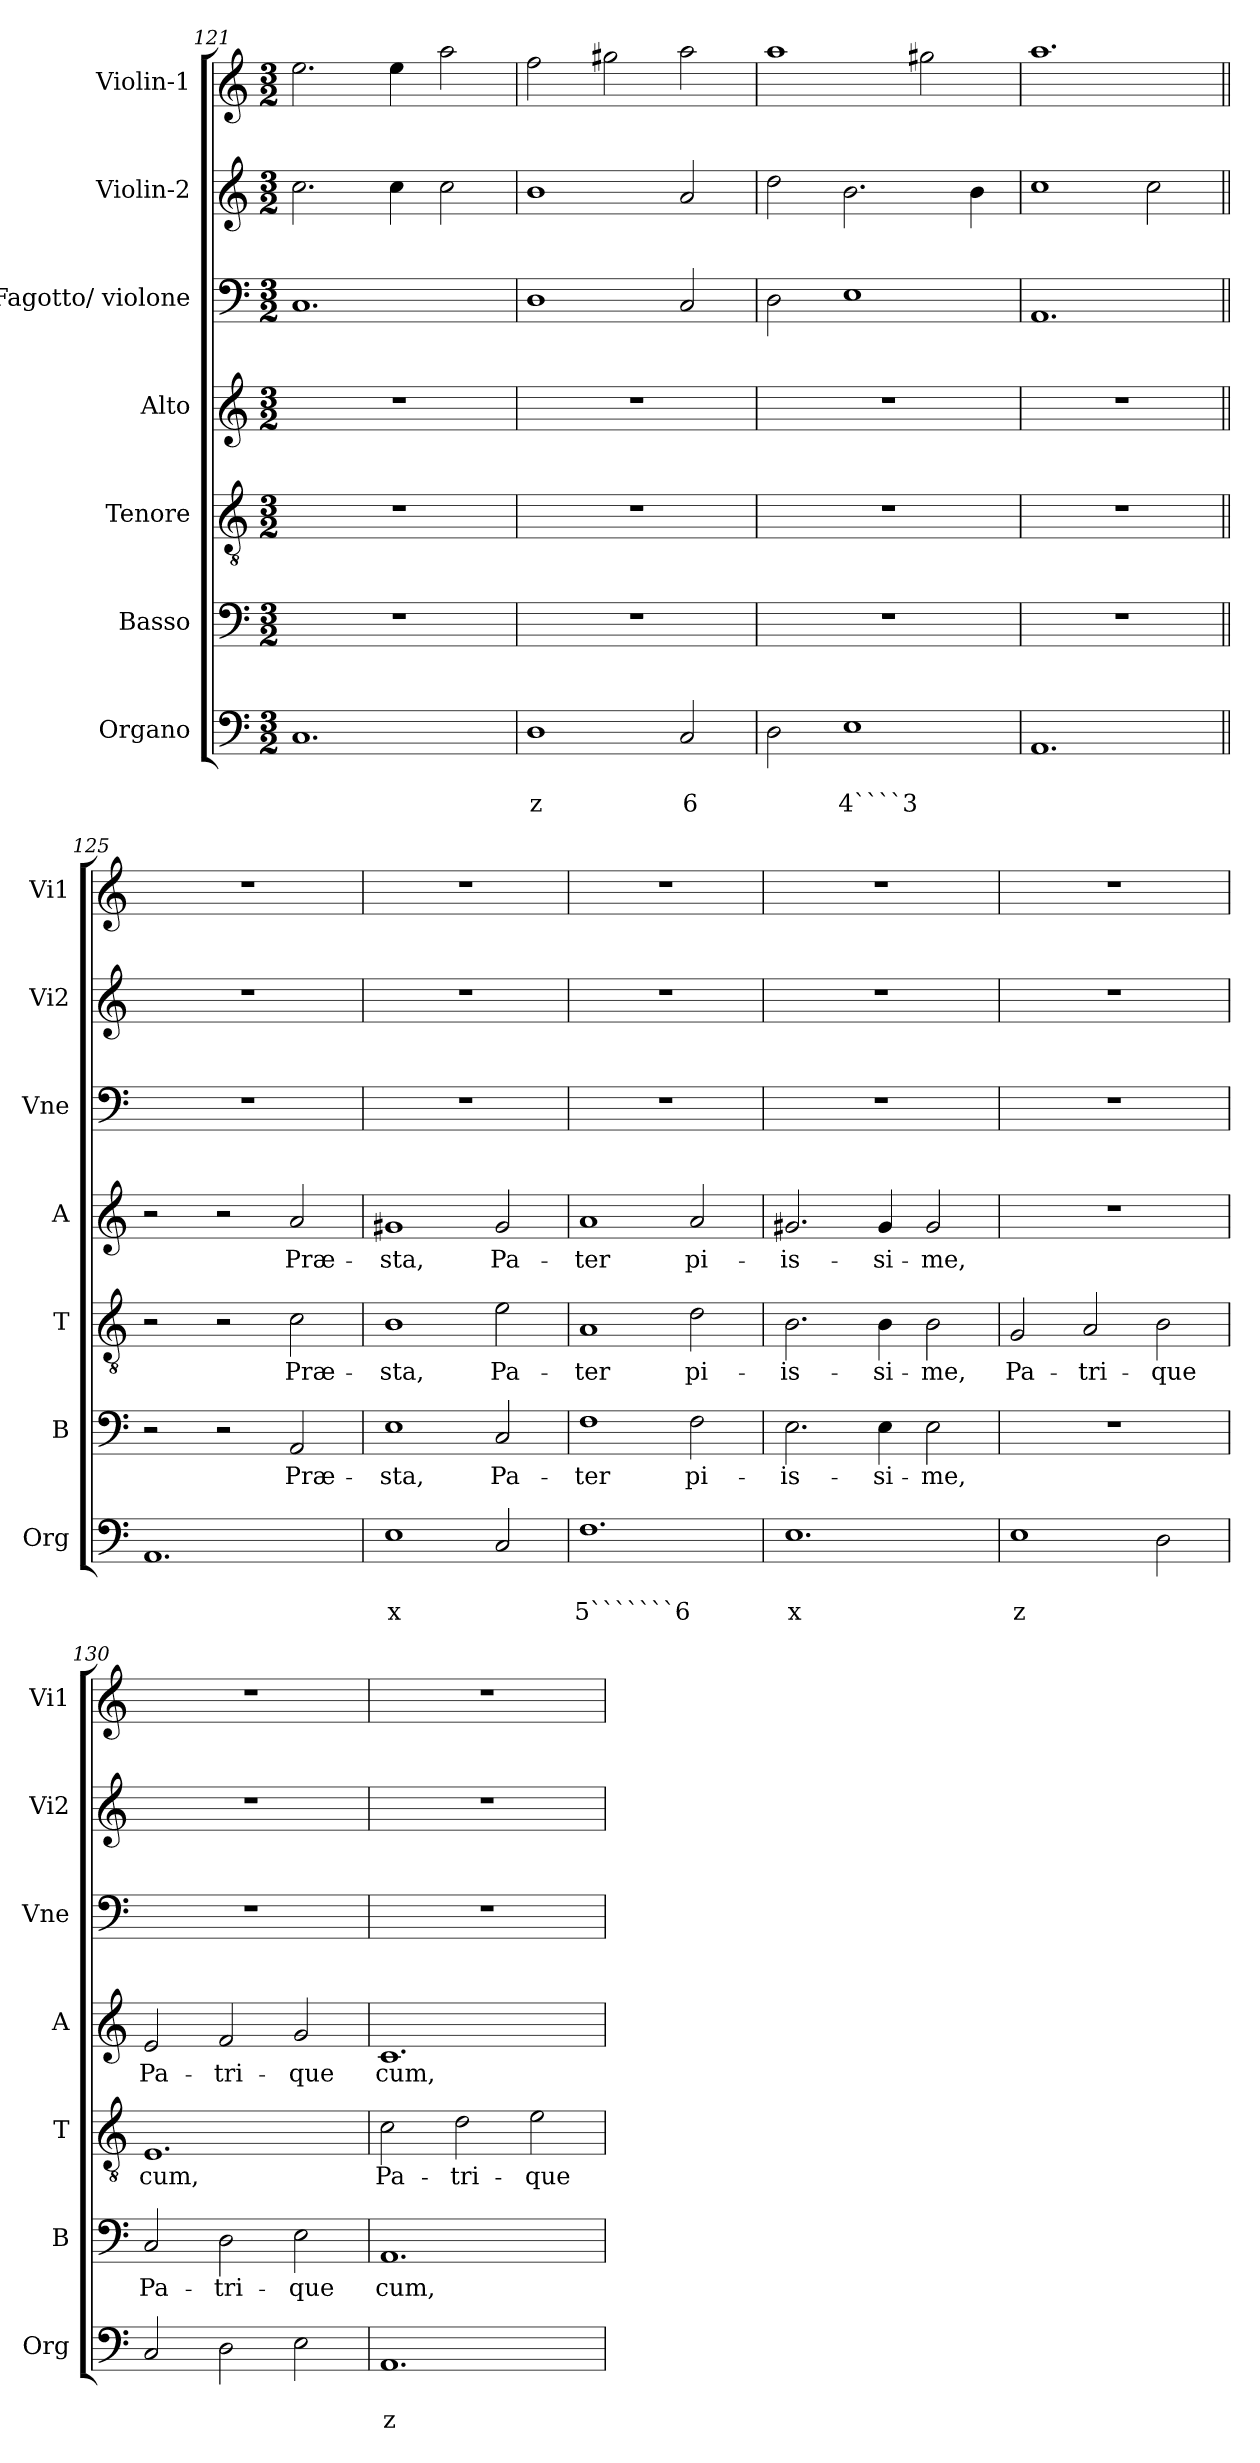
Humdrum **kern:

**kern	**text	**text	**kern	**text	**kern	**text	**kern	**text	**kern	**kern	**kern
*part7	*part7	*part7	*part6	*part6	*part5	*part5	*part4	*part4	*part3	*part2	*part1
*staff7	*staff7	*staff7	*staff6	*staff6	*staff5	*staff5	*staff4	*staff4	*staff3	*staff2	*staff1
*I"Organo	*	*	*I"Basso	*	*I"Tenore	*	*I"Alto	*	*I"Fagotto/ violone	*I"Violin-2	*I"Violin-1
*I'Org	*	*	*I'B	*	*I'T	*	*I'A	*	*I'Vne	*I'Vi2	*I'Vi1
*clefF4	*	*	*clefF4	*	*clefGv2	*	*clefG2	*	*clefF4	*clefG2	*clefG2
*k[]	*	*	*k[]	*	*k[]	*	*k[]	*	*k[]	*k[]	*k[]
*C:	*	*	*C:	*	*C:	*	*C:	*	*C:	*C:	*C:
*M3/2	*	*	*M3/2	*	*M3/2	*	*M3/2	*	*M3/2	*M3/2	*M3/2
=121	=121	=121	=121	=121	=121	=121	=121	=121	=121	=121	=121
1.C	.	.	1.r	.	1.r	.	1.r	.	1.C	2.cc\	2.ee\
.	.	.	.	.	.	.	.	.	.	4cc\	4ee\
.	.	.	.	.	.	.	.	.	.	2cc\	2aa\
=122	=122	=122	=122	=122	=122	=122	=122	=122	=122	=122	=122
!	!	!LO:LY:b	!	!	!	!	!	!	!	!	!
1D	.	z	1.r	.	1.r	.	1.r	.	1D	1b	2ff\
.	.	.	.	.	.	.	.	.	.	.	2gg#X\
!	!	!LO:LY:b	!	!	!	!	!	!	!	!	!
2C/	.	6	.	.	.	.	.	.	2C/	2a/	2aa\
=123	=123	=123	=123	=123	=123	=123	=123	=123	=123	=123	=123
2D\	.	.	1.r	.	1.r	.	1.r	.	2D\	2dd\	1aa
!	!	!LO:LY:b	!	!	!	!	!	!	!	!	!
1E	.	4````3	.	.	.	.	.	.	1E	2.b\	.
.	.	.	.	.	.	.	.	.	.	.	2gg#X\
.	.	.	.	.	.	.	.	.	.	4b\	.
=124	=124	=124	=124	=124	=124	=124	=124	=124	=124	=124	=124
1.AA	.	.	1.r	.	1.r	.	1.r	.	1.AA	1cc	1.aa
.	.	.	.	.	.	.	.	.	.	2cc\	.
!!LO:PB:g=z
=125||	=125||	=125||	=125||	=125||	=125||	=125||	=125||	=125||	=125||	=125||	=125||
1.AA	.	.	2r	.	2r	.	2r	.	1.r	1.r	1.r
.	.	.	2r	.	2r	.	2r	.	.	.	.
!	!	!	!	!LO:LY:b	!	!LO:LY:b	!	!LO:LY:b	!	!	!
.	.	.	2AA/	Præ-	2c\	Præ-	2a/	Præ-	.	.	.
=126	=126	=126	=126	=126	=126	=126	=126	=126	=126	=126	=126
!	!	!LO:LY:b	!	!LO:LY:b	!	!LO:LY:b	!	!LO:LY:b	!	!	!
1E	.	x	1E	-sta,	1B	-sta,	1g#X	-sta,	1.r	1.r	1.r
!	!	!	!	!LO:LY:b	!	!LO:LY:b	!	!LO:LY:b	!	!	!
2C/	.	.	2C/	Pa-	2e\	Pa-	2g#/	Pa-	.	.	.
=127	=127	=127	=127	=127	=127	=127	=127	=127	=127	=127	=127
!	!	!LO:LY:b	!	!LO:LY:b	!	!LO:LY:b	!	!LO:LY:b	!	!	!
1.F	.	5```````6	1F	-ter	1A	-ter	1a	-ter	1.r	1.r	1.r
!	!	!	!	!LO:LY:b	!	!LO:LY:b	!	!LO:LY:b	!	!	!
.	.	.	2F\	pi-	2d\	pi-	2a/	pi-	.	.	.
=128	=128	=128	=128	=128	=128	=128	=128	=128	=128	=128	=128
!	!	!LO:LY:b	!	!LO:LY:b	!	!LO:LY:b	!	!LO:LY:b	!	!	!
1.E	.	x	2.E\	-is-	2.B\	-is-	2.g#X/	-is-	1.r	1.r	1.r
!	!	!	!	!LO:LY:b	!	!LO:LY:b	!	!LO:LY:b	!	!	!
.	.	.	4E\	-si-	4B\	-si-	4g#/	-si-	.	.	.
!	!	!	!	!LO:LY:b	!	!LO:LY:b	!	!LO:LY:b	!	!	!
.	.	.	2E\	-me,	2B\	-me,	2g#/	-me,	.	.	.
=129	=129	=129	=129	=129	=129	=129	=129	=129	=129	=129	=129
!	!	!LO:LY:b	!	!	!	!LO:LY:b	!	!	!	!	!
1E	.	z	1.r	.	2G/	Pa-	1.r	.	1.r	1.r	1.r
!	!	!	!	!	!	!LO:LY:b	!	!	!	!	!
.	.	.	.	.	2A/	-tri-	.	.	.	.	.
!	!	!	!	!	!	!LO:LY:b	!	!	!	!	!
2D\	.	.	.	.	2B\	-que	.	.	.	.	.
=130	=130	=130	=130	=130	=130	=130	=130	=130	=130	=130	=130
!	!	!	!	!LO:LY:b	!	!LO:LY:b	!	!LO:LY:b	!	!	!
2C/	.	.	2C/	Pa-	1.E	cum,	2e/	Pa-	1.r	1.r	1.r
!	!	!	!	!LO:LY:b	!	!	!	!LO:LY:b	!	!	!
2D\	.	.	2D\	-tri-	.	.	2f/	-tri-	.	.	.
!	!	!	!	!LO:LY:b	!	!	!	!LO:LY:b	!	!	!
2E\	.	.	2E\	-que	.	.	2g/	-que	.	.	.
!!LO:LB:g=z
=131	=131	=131	=131	=131	=131	=131	=131	=131	=131	=131	=131
!	!	!LO:LY:b	!	!LO:LY:b	!	!LO:LY:b	!	!LO:LY:b	!	!	!
1.AA	.	z	1.AA	cum,	2c\	Pa-	1.c	cum,	1.r	1.r	1.r
!	!	!	!	!	!	!LO:LY:b	!	!	!	!	!
.	.	.	.	.	2d\	-tri-	.	.	.	.	.
!	!	!	!	!	!	!LO:LY:b	!	!	!	!	!
.	.	.	.	.	2e\	-que	.	.	.	.	.
=	=	=	=	=	=	=	=	=	=	=	=
*-	*-	*-	*-	*-	*-	*-	*-	*-	*-	*-	*-
